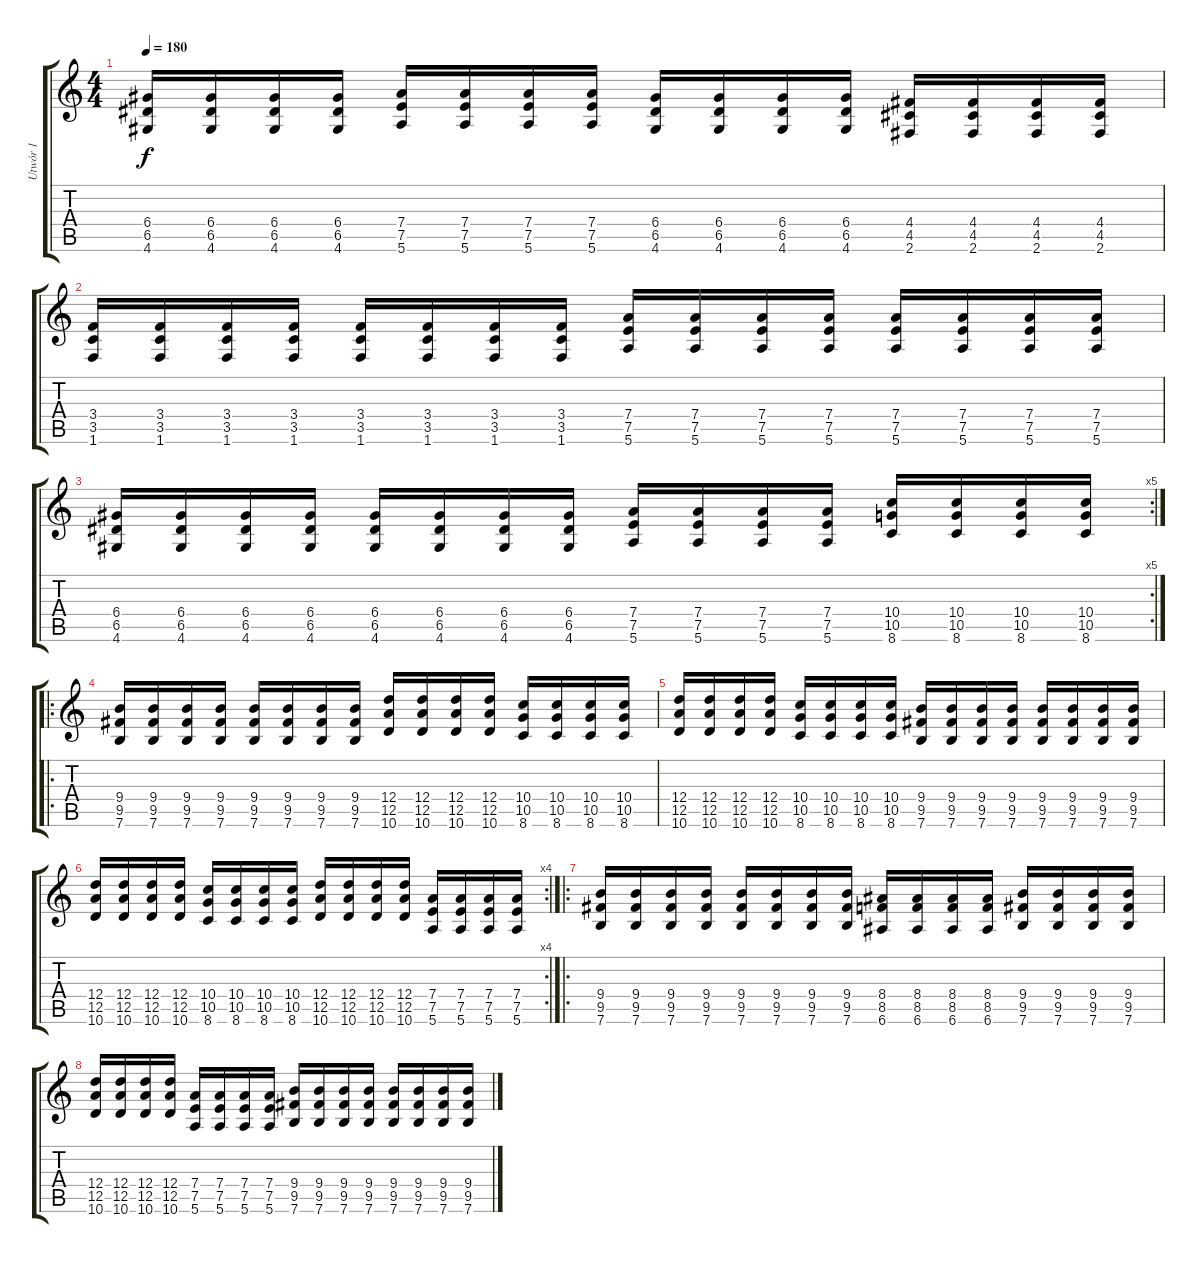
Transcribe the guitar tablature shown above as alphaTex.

\track ("Utwór 1" "Utwór 1") {instrument distortionguitar}
\staff {score tabs}
\tuning (E4 B3 G3 D3 A2 E2) {hide}
\ts (4 4)
\tempo 180
\clef g2
\ks c
(6.4 6.5 4.6).16{dy f} (6.4 6.5 4.6).16 (6.4 6.5 4.6).16 (6.4 6.5 4.6).16 (7.4 7.5 5.6).16 (7.4 7.5 5.6).16 (7.4 7.5 5.6).16 (7.4 7.5 5.6).16 (6.4 6.5 4.6).16 (6.4 6.5 4.6).16 (6.4 6.5 4.6).16 (6.4 6.5 4.6).16 (4.4 4.5 2.6).16 (4.4 4.5 2.6).16 (4.4 4.5 2.6).16 (4.4 4.5 2.6).16 |
(3.4 3.5 1.6).16 (3.4 3.5 1.6).16 (3.4 3.5 1.6).16 (3.4 3.5 1.6).16 (3.4 3.5 1.6).16 (3.4 3.5 1.6).16 (3.4 3.5 1.6).16 (3.4 3.5 1.6).16 (7.4 7.5 5.6).16 (7.4 7.5 5.6).16 (7.4 7.5 5.6).16 (7.4 7.5 5.6).16 (7.4 7.5 5.6).16 (7.4 7.5 5.6).16 (7.4 7.5 5.6).16 (7.4 7.5 5.6).16 |
\rc 5
(6.4 6.5 4.6).16 (6.4 6.5 4.6).16 (6.4 6.5 4.6).16 (6.4 6.5 4.6).16 (6.4 6.5 4.6).16 (6.4 6.5 4.6).16 (6.4 6.5 4.6).16 (6.4 6.5 4.6).16 (7.4 7.5 5.6).16 (7.4 7.5 5.6).16 (7.4 7.5 5.6).16 (7.4 7.5 5.6).16 (10.4 10.5 8.6).16 (10.4 10.5 8.6).16 (10.4 10.5 8.6).16 (10.4 10.5 8.6).16 |
\ro
(9.4 9.5 7.6).16 (9.4 9.5 7.6).16 (9.4 9.5 7.6).16 (9.4 9.5 7.6).16 (9.4 9.5 7.6).16 (9.4 9.5 7.6).16 (9.4 9.5 7.6).16 (9.4 9.5 7.6).16 (12.4 12.5 10.6).16 (12.4 12.5 10.6).16 (12.4 12.5 10.6).16 (12.4 12.5 10.6).16 (10.4 10.5 8.6).16 (10.4 10.5 8.6).16 (10.4 10.5 8.6).16 (10.4 10.5 8.6).16 |
(12.4 12.5 10.6).16 (12.4 12.5 10.6).16 (12.4 12.5 10.6).16 (12.4 12.5 10.6).16 (10.4 10.5 8.6).16 (10.4 10.5 8.6).16 (10.4 10.5 8.6).16 (10.4 10.5 8.6).16 (9.4 9.5 7.6).16 (9.4 9.5 7.6).16 (9.4 9.5 7.6).16 (9.4 9.5 7.6).16 (9.4 9.5 7.6).16 (9.4 9.5 7.6).16 (9.4 9.5 7.6).16 (9.4 9.5 7.6).16 |
\rc 4
(12.4 12.5 10.6).16 (12.4 12.5 10.6).16 (12.4 12.5 10.6).16 (12.4 12.5 10.6).16 (10.4 10.5 8.6).16 (10.4 10.5 8.6).16 (10.4 10.5 8.6).16 (10.4 10.5 8.6).16 (12.4 12.5 10.6).16 (12.4 12.5 10.6).16 (12.4 12.5 10.6).16 (12.4 12.5 10.6).16 (7.4 7.5 5.6).16 (7.4 7.5 5.6).16 (7.4 7.5 5.6).16 (7.4 7.5 5.6).16 |
\ro
(9.4 9.5 7.6).16 (9.4 9.5 7.6).16 (9.4 9.5 7.6).16 (9.4 9.5 7.6).16 (9.4 9.5 7.6).16 (9.4 9.5 7.6).16 (9.4 9.5 7.6).16 (9.4 9.5 7.6).16 (8.4 8.5 6.6).16 (8.4 8.5 6.6).16 (8.4 8.5 6.6).16 (8.4 8.5 6.6).16 (9.4 9.5 7.6).16 (9.4 9.5 7.6).16 (9.4 9.5 7.6).16 (9.4 9.5 7.6).16 |
(12.4 12.5 10.6).16 (12.4 12.5 10.6).16 (12.4 12.5 10.6).16 (12.4 12.5 10.6).16 (7.4 7.5 5.6).16 (7.4 7.5 5.6).16 (7.4 7.5 5.6).16 (7.4 7.5 5.6).16 (9.4 9.5 7.6).16 (9.4 9.5 7.6).16 (9.4 9.5 7.6).16 (9.4 9.5 7.6).16 (9.4 9.5 7.6).16 (9.4 9.5 7.6).16 (9.4 9.5 7.6).16 (9.4 9.5 7.6).16
